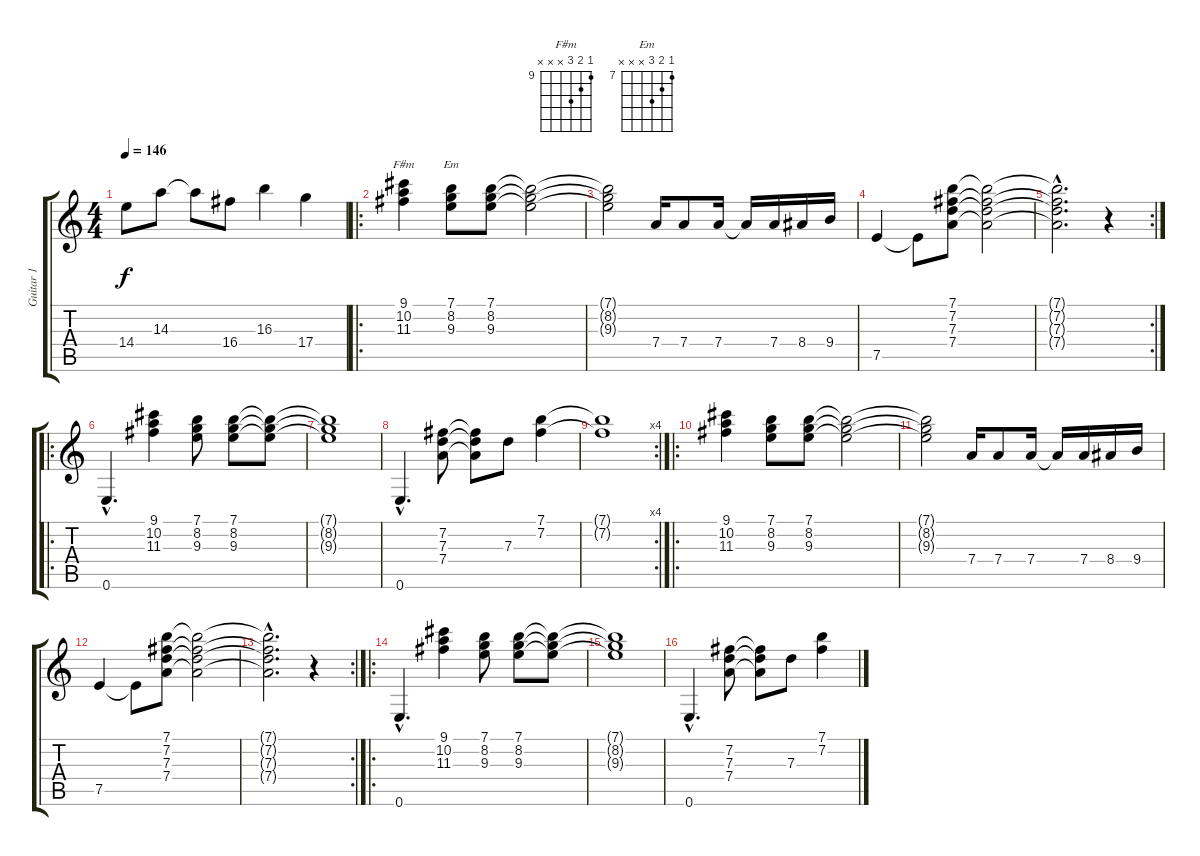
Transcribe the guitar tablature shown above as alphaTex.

\track ("Guitar 1" "Guitar 1") {instrument overdrivenguitar}
\staff {score tabs}
\tuning (E4 B3 G3 D3 A2 E2) {hide}
\chord ("F#m" 9 10 11 x x x) {firstfret 9}
\chord ("Em" 7 8 9 x x x) {firstfret 7}
\ts (4 4)
\tempo 146
\clef g2
\ks c
14.4.8{dy f} 14.3.8 14.3{t}.8 16.4.8 16.3.4 17.4.4 |
\ro
(9.1 10.2 11.3).4{ch "F#m"} (7.1 8.2 9.3).8{ch "Em"} (7.1 8.2 9.3).8 (7.1{t} 8.2{t} 9.3{t}).2 |
(7.1{t} 8.2{t} 9.3{t}).2 7.4.16 7.4.8 7.4.16 7.4{t}.16 7.4.16 8.4.16 9.4.16 |
7.5.4 7.5{t}.8 (7.1 7.2 7.3 7.4).8 (7.1{t} 7.2{t} 7.3{t} 7.4{t}).2 |
\rc 2
(7.1{hac t} 7.2{hac t} 7.3{hac t} 7.4{hac t}).2{d} r.4 |
\ro
0.6{hac}.4{d} (9.1 10.2 11.3).4 (7.1 8.2 9.3).8 (7.1 8.2 9.3).8 (7.1{t} 8.2{t} 9.3{t}).8 |
(7.1{t} 8.2{t} 9.3{t}).1 |
0.6{hac}.4{d} (7.2 7.3 7.4).8 (7.2{t} 7.3{t} 7.4{t}).8 7.3.8 (7.1 7.2).4 |
\rc 4
(7.1{t} 7.2{t}).1 |
\ro
(9.1 10.2 11.3).4 (7.1 8.2 9.3).8 (7.1 8.2 9.3).8 (7.1{t} 8.2{t} 9.3{t}).2 |
(7.1{t} 8.2{t} 9.3{t}).2 7.4.16 7.4.8 7.4.16 7.4{t}.16 7.4.16 8.4.16 9.4.16 |
7.5.4 7.5{t}.8 (7.1 7.2 7.3 7.4).8 (7.1{t} 7.2{t} 7.3{t} 7.4{t}).2 |
\rc 2
(7.1{hac t} 7.2{hac t} 7.3{hac t} 7.4{hac t}).2{d} r.4 |
\ro
0.6{hac}.4{d} (9.1 10.2 11.3).4 (7.1 8.2 9.3).8 (7.1 8.2 9.3).8 (7.1{t} 8.2{t} 9.3{t}).8 |
(7.1{t} 8.2{t} 9.3{t}).1 |
0.6{hac}.4{d} (7.2 7.3 7.4).8 (7.2{t} 7.3{t} 7.4{t}).8 7.3.8 (7.1 7.2).4
